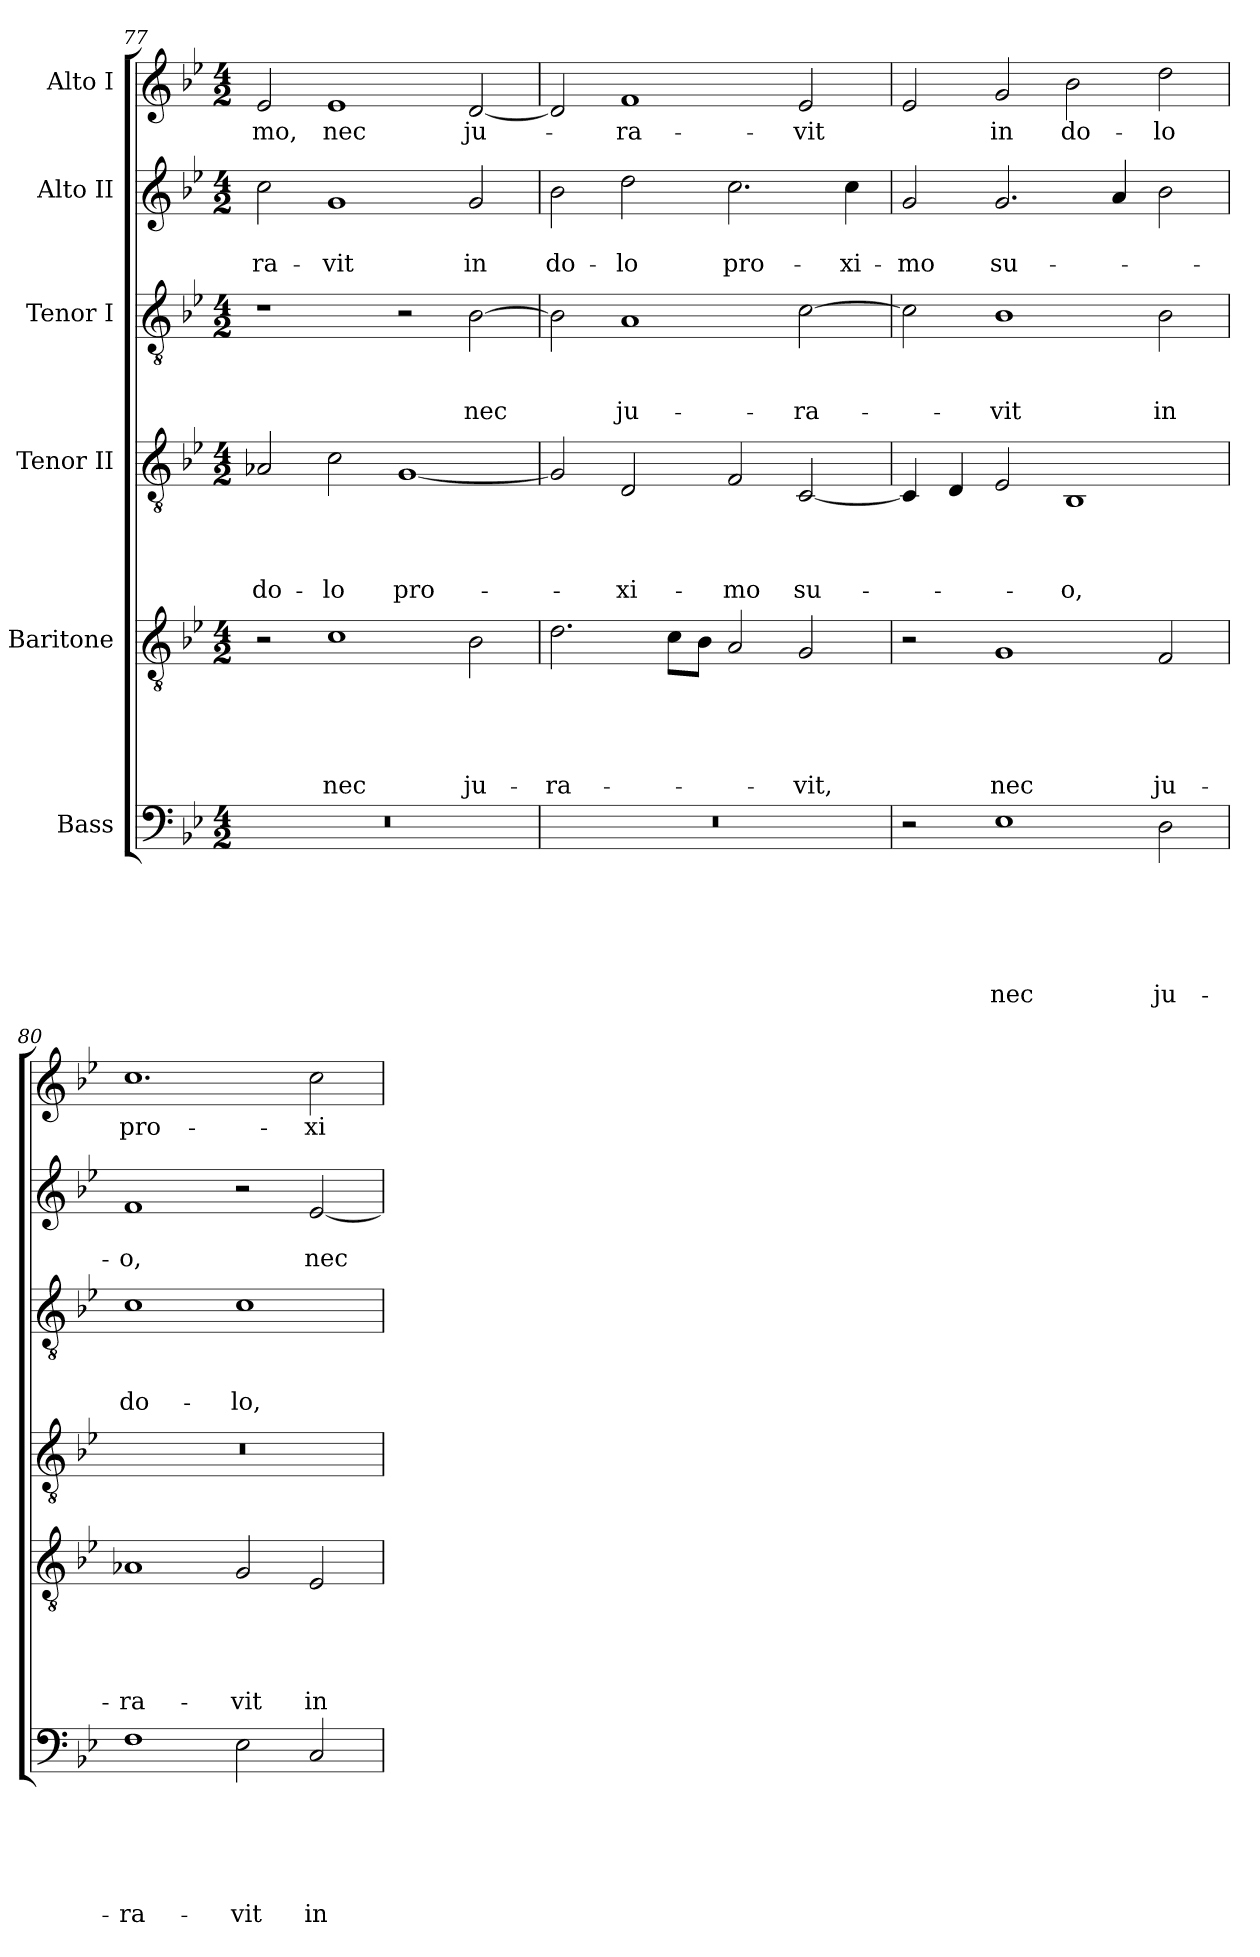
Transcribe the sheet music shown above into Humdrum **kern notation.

**kern	**text	**text	**text	**text	**text	**text	**kern	**text	**text	**text	**text	**text	**kern	**text	**text	**text	**text	**kern	**text	**text	**text	**kern	**text	**text	**kern	**text
*part6	*part6	*part6	*part6	*part6	*part6	*part6	*part5	*part5	*part5	*part5	*part5	*part5	*part4	*part4	*part4	*part4	*part4	*part3	*part3	*part3	*part3	*part2	*part2	*part2	*part1	*part1
*staff6	*staff6	*staff6	*staff6	*staff6	*staff6	*staff6	*staff5	*staff5	*staff5	*staff5	*staff5	*staff5	*staff4	*staff4	*staff4	*staff4	*staff4	*staff3	*staff3	*staff3	*staff3	*staff2	*staff2	*staff2	*staff1	*staff1
*I"Bass	*	*	*	*	*	*	*I"Baritone	*	*	*	*	*	*I"Tenor II	*	*	*	*	*I"Tenor I	*	*	*	*I"Alto II	*	*	*I"Alto I	*
*clefF4	*	*	*	*	*	*	*clefGv2	*	*	*	*	*	*clefGv2	*	*	*	*	*clefGv2	*	*	*	*clefG2	*	*	*clefG2	*
*k[b-e-]	*	*	*	*	*	*	*k[b-e-]	*	*	*	*	*	*k[b-e-]	*	*	*	*	*k[b-e-]	*	*	*	*k[b-e-]	*	*	*k[b-e-]	*
*B-:	*	*	*	*	*	*	*B-:	*	*	*	*	*	*B-:	*	*	*	*	*B-:	*	*	*	*B-:	*	*	*B-:	*
*M4/2	*	*	*	*	*	*	*M4/2	*	*	*	*	*	*M4/2	*	*	*	*	*M4/2	*	*	*	*M4/2	*	*	*M4/2	*
=77	=77	=77	=77	=77	=77	=77	=77	=77	=77	=77	=77	=77	=77	=77	=77	=77	=77	=77	=77	=77	=77	=77	=77	=77	=77	=77
!LO:N:vis=1	!	!	!	!	!	!	!	!	!	!	!	!	!	!	!	!	!LO:LY:b	!	!	!	!	!	!	!LO:LY:b	!	!LO:LY:b
0r	.	.	.	.	.	.	2r	.	.	.	.	.	2A-X/	.	.	.	do-	1r	.	.	.	2cc\	.	-ra-	2e-/	-mo,
!	!	!	!	!	!	!	!	!	!	!	!	!LO:LY:b	!	!	!	!	!LO:LY:b	!	!	!	!	!	!	!LO:LY:b	!	!LO:LY:b
.	.	.	.	.	.	.	1c	.	.	.	.	nec	2c\	.	.	.	-lo	.	.	.	.	1g	.	-vit	1e-	nec
!	!	!	!	!	!	!	!	!	!	!	!	!	!	!	!	!	!LO:LY:b	!	!	!	!	!	!	!	!	!
.	.	.	.	.	.	.	.	.	.	.	.	.	[<1G	.	.	.	pro-	2r	.	.	.	.	.	.	.	.
!	!	!	!	!	!	!	!	!	!	!	!	!LO:LY:b	!	!	!	!	!	!	!	!	!LO:LY:b	!	!	!LO:LY:b	!	!LO:LY:b
.	.	.	.	.	.	.	2B-\	.	.	.	.	ju-	.	.	.	.	.	[>2B-\	.	.	nec	2g/	.	in	[<2d/	ju-
=78	=78	=78	=78	=78	=78	=78	=78	=78	=78	=78	=78	=78	=78	=78	=78	=78	=78	=78	=78	=78	=78	=78	=78	=78	=78	=78
!LO:N:vis=1	!	!	!	!	!	!	!	!	!	!	!	!LO:LY:b	!	!	!	!	!	!	!	!	!	!	!	!LO:LY:b	!	!
0r	.	.	.	.	.	.	2.d\	.	.	.	.	-ra-	2G/]	.	.	.	.	2B-\]	.	.	.	2b-\	.	do-	2d/]	.
!	!	!	!	!	!	!	!	!	!	!	!	!	!	!	!	!	!LO:LY:b	!	!	!	!LO:LY:b	!	!	!LO:LY:b	!	!LO:LY:b
.	.	.	.	.	.	.	.	.	.	.	.	.	2D/	.	.	.	-xi-	1A	.	.	ju-	2dd\	.	-lo	1f	-ra-
.	.	.	.	.	.	.	8c\L	.	.	.	.	.	.	.	.	.	.	.	.	.	.	.	.	.	.	.
.	.	.	.	.	.	.	8B-\J	.	.	.	.	.	.	.	.	.	.	.	.	.	.	.	.	.	.	.
!	!	!	!	!	!	!	!	!	!	!	!	!	!	!	!	!	!LO:LY:b	!	!	!	!	!	!	!LO:LY:b	!	!
.	.	.	.	.	.	.	2A/	.	.	.	.	.	2F/	.	.	.	-mo	.	.	.	.	2.cc\	.	pro-	.	.
!	!	!	!	!	!	!	!	!	!	!	!	!LO:LY:b	!	!	!	!	!LO:LY:b	!	!	!	!LO:LY:b	!	!	!	!	!LO:LY:b
.	.	.	.	.	.	.	2G/	.	.	.	.	-vit,	[>2C/	.	.	.	su-	[>2c\	.	.	-ra-	.	.	.	2e-/	-vit
!	!	!	!	!	!	!	!	!	!	!	!	!	!	!	!	!	!	!	!	!	!	!	!	!LO:LY:b	!	!
.	.	.	.	.	.	.	.	.	.	.	.	.	.	.	.	.	.	.	.	.	.	4cc\	.	-xi-	.	.
!!LO:PB:g=z
=79	=79	=79	=79	=79	=79	=79	=79	=79	=79	=79	=79	=79	=79	=79	=79	=79	=79	=79	=79	=79	=79	=79	=79	=79	=79	=79
!	!	!	!	!	!	!	!	!	!	!	!	!	!	!	!	!	!	!	!	!	!	!	!	!LO:LY:b	!	!
2r	.	.	.	.	.	.	2r	.	.	.	.	.	4C/]	.	.	.	.	2c\]	.	.	.	2g/	.	-mo	2e-/	.
.	.	.	.	.	.	.	.	.	.	.	.	.	4D/	.	.	.	.	.	.	.	.	.	.	.	.	.
!	!	!	!	!	!	!LO:LY:b	!	!	!	!	!	!LO:LY:b	!	!	!	!	!	!	!	!	!LO:LY:b	!	!	!LO:LY:b	!	!LO:LY:b
1E-	.	.	.	.	.	nec	1G	.	.	.	.	nec	2E-/	.	.	.	.	1B-	.	.	-vit	2.g/	.	su-	2g/	in
!	!	!	!	!	!	!	!	!	!	!	!	!	!	!	!	!	!LO:LY:b	!	!	!	!	!	!	!	!	!LO:LY:b
.	.	.	.	.	.	.	.	.	.	.	.	.	1BB-	.	.	.	-o,	.	.	.	.	.	.	.	2b-\	do-
.	.	.	.	.	.	.	.	.	.	.	.	.	.	.	.	.	.	.	.	.	.	4a/	.	.	.	.
!	!	!	!	!	!	!LO:LY:b	!	!	!	!	!	!LO:LY:b	!	!	!	!	!	!	!	!	!LO:LY:b	!	!	!	!	!LO:LY:b
2D\	.	.	.	.	.	ju-	2F/	.	.	.	.	ju-	.	.	.	.	.	2B-\	.	.	in	2b-\	.	.	2dd\	-lo
=80	=80	=80	=80	=80	=80	=80	=80	=80	=80	=80	=80	=80	=80	=80	=80	=80	=80	=80	=80	=80	=80	=80	=80	=80	=80	=80
!	!	!	!	!	!	!LO:LY:b	!	!	!	!	!	!LO:LY:b	!LO:N:vis=1	!	!	!	!	!	!	!	!LO:LY:b	!	!	!LO:LY:b	!	!LO:LY:b
1F	.	.	.	.	.	-ra-	1A-X	.	.	.	.	-ra-	0r	.	.	.	.	1c	.	.	do-	1f	.	-o,	1.cc	pro-
!	!	!	!	!	!	!LO:LY:b	!	!	!	!	!	!LO:LY:b	!	!	!	!	!	!	!	!	!LO:LY:b	!	!	!	!	!
2E-\	.	.	.	.	.	-vit	2G/	.	.	.	.	-vit	.	.	.	.	.	1c	.	.	-lo,	2r	.	.	.	.
!	!	!	!	!	!	!LO:LY:b	!	!	!	!	!	!LO:LY:b	!	!	!	!	!	!	!	!	!	!	!	!LO:LY:b	!	!LO:LY:b
2C/	.	.	.	.	.	in	2E-/	.	.	.	.	in	.	.	.	.	.	.	.	.	.	[<2e-/	.	nec	2cc\	-xi-
=	=	=	=	=	=	=	=	=	=	=	=	=	=	=	=	=	=	=	=	=	=	=	=	=	=	=
*-	*-	*-	*-	*-	*-	*-	*-	*-	*-	*-	*-	*-	*-	*-	*-	*-	*-	*-	*-	*-	*-	*-	*-	*-	*-	*-
